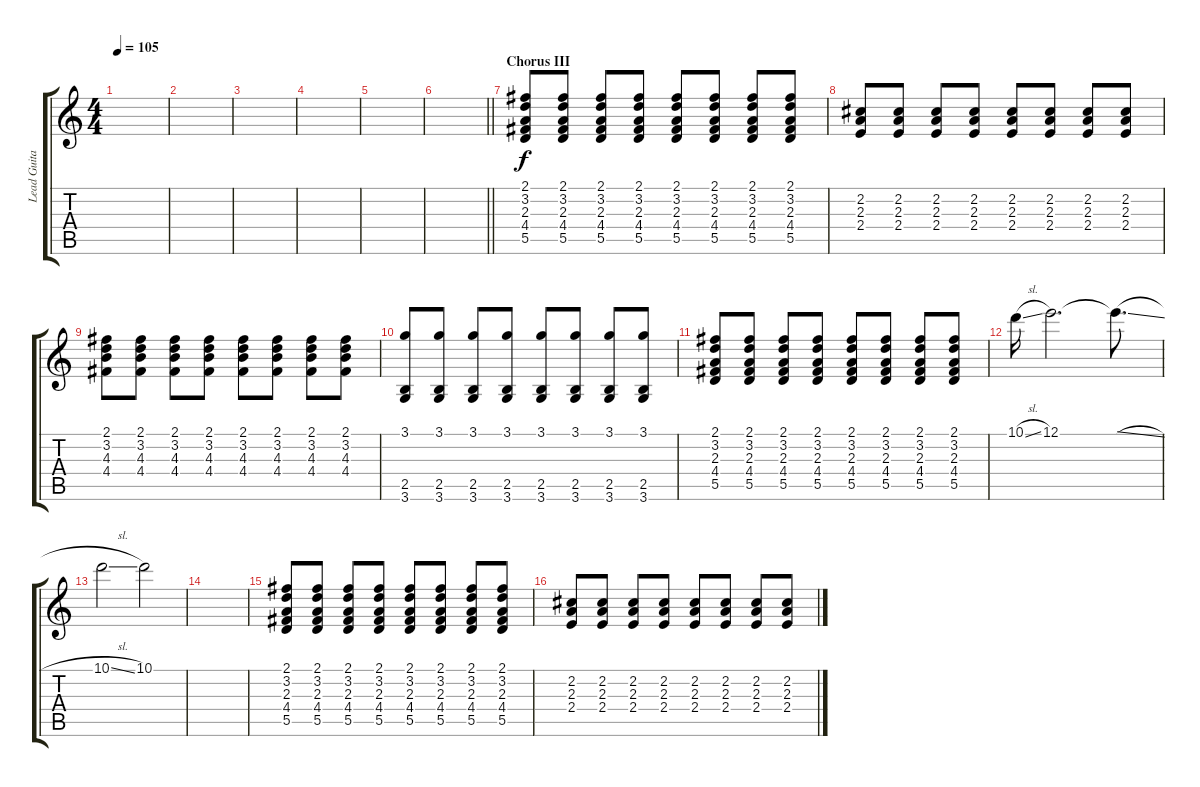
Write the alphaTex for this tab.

\track ("Lead Guitar" "Lead Guita") {instrument overdrivenguitar}
\staff {score tabs}
\tuning (E4 B3 G3 D3 A2 E2) {hide}
\ts (4 4)
\tempo 105
\clef g2
\ks c
|
|
|
|
|
\barLineRight lightlight
|
\section ("" "Chorus III")
(2.1 3.2 2.3 4.4 5.5).8 (2.1 3.2 2.3 4.4 5.5).8 (2.1 3.2 2.3 4.4 5.5).8 (2.1 3.2 2.3 4.4 5.5).8 (2.1 3.2 2.3 4.4 5.5).8 (2.1 3.2 2.3 4.4 5.5).8 (2.1 3.2 2.3 4.4 5.5).8 (2.1 3.2 2.3 4.4 5.5).8 |
(2.2 2.3 2.4).8 (2.2 2.3 2.4).8 (2.2 2.3 2.4).8 (2.2 2.3 2.4).8 (2.2 2.3 2.4).8 (2.2 2.3 2.4).8 (2.2 2.3 2.4).8 (2.2 2.3 2.4).8 |
(2.1 3.2 4.3 4.4).8 (2.1 3.2 4.3 4.4).8 (2.1 3.2 4.3 4.4).8 (2.1 3.2 4.3 4.4).8 (2.1 3.2 4.3 4.4).8 (2.1 3.2 4.3 4.4).8 (2.1 3.2 4.3 4.4).8 (2.1 3.2 4.3 4.4).8 |
(3.1 2.5 3.6).8 (3.1 2.5 3.6).8 (3.1 2.5 3.6).8 (3.1 2.5 3.6).8 (3.1 2.5 3.6).8 (3.1 2.5 3.6).8 (3.1 2.5 3.6).8 (3.1 2.5 3.6).8 |
(2.1 3.2 2.3 4.4 5.5).8 (2.1 3.2 2.3 4.4 5.5).8 (2.1 3.2 2.3 4.4 5.5).8 (2.1 3.2 2.3 4.4 5.5).8 (2.1 3.2 2.3 4.4 5.5).8 (2.1 3.2 2.3 4.4 5.5).8 (2.1 3.2 2.3 4.4 5.5).8 (2.1 3.2 2.3 4.4 5.5).8 |
10.1{sl}.16 12.1.2{d} 12.1{sl t}.8{d} |
10.1{sl}.2 10.1.2 |
|
(2.1 3.2 2.3 4.4 5.5).8 (2.1 3.2 2.3 4.4 5.5).8 (2.1 3.2 2.3 4.4 5.5).8 (2.1 3.2 2.3 4.4 5.5).8 (2.1 3.2 2.3 4.4 5.5).8 (2.1 3.2 2.3 4.4 5.5).8 (2.1 3.2 2.3 4.4 5.5).8 (2.1 3.2 2.3 4.4 5.5).8 |
(2.2 2.3 2.4).8 (2.2 2.3 2.4).8 (2.2 2.3 2.4).8 (2.2 2.3 2.4).8 (2.2 2.3 2.4).8 (2.2 2.3 2.4).8 (2.2 2.3 2.4).8 (2.2 2.3 2.4).8
